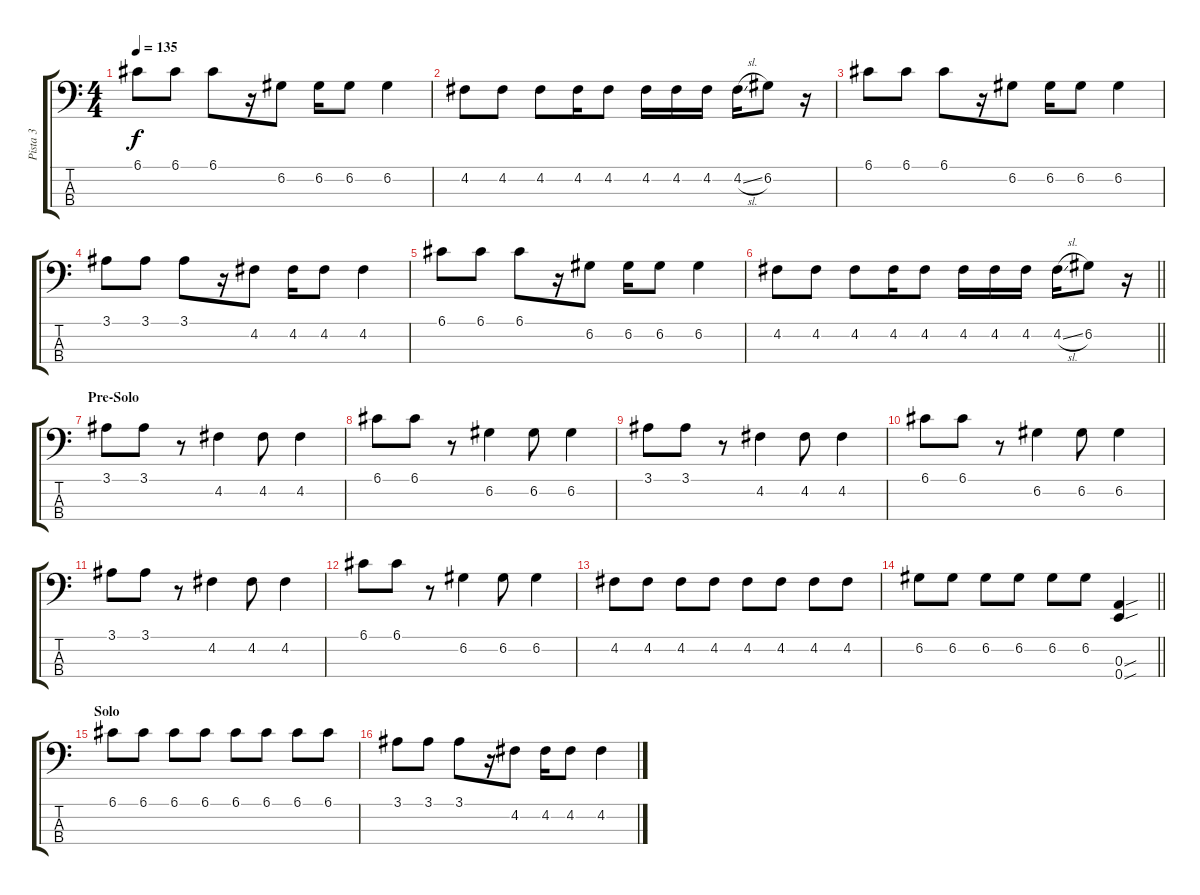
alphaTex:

\track ("Pista 3" "Pista 3") {instrument electricbasspick}
\staff {score tabs}
\tuning (G2 D2 A1 E1) {hide}
\ts (4 4)
\tempo 135
\clef f4
\ks c
6.1.8{dy f} 6.1.8 6.1.8 r.16 6.2.8 6.2.16 6.2.8 6.2.4 |
4.2.8 4.2.8 4.2.8 4.2.16 4.2.8 4.2.16 4.2.16 4.2.16 4.2{sl}.16 6.2.8 r.16 |
6.1.8 6.1.8 6.1.8 r.16 6.2.8 6.2.16 6.2.8 6.2.4 |
3.1.8 3.1.8 3.1.8 r.16 4.2.8 4.2.16 4.2.8 4.2.4 |
6.1.8 6.1.8 6.1.8 r.16 6.2.8 6.2.16 6.2.8 6.2.4 |
\barLineRight lightlight
4.2.8 4.2.8 4.2.8 4.2.16 4.2.8 4.2.16 4.2.16 4.2.16 4.2{sl}.16 6.2.8 r.16 |
\section ("" "Pre-Solo")
3.1.8 3.1.8 r.8 4.2.4 4.2.8 4.2.4 |
6.1.8 6.1.8 r.8 6.2.4 6.2.8 6.2.4 |
3.1.8 3.1.8 r.8 4.2.4 4.2.8 4.2.4 |
6.1.8 6.1.8 r.8 6.2.4 6.2.8 6.2.4 |
3.1.8 3.1.8 r.8 4.2.4 4.2.8 4.2.4 |
6.1.8 6.1.8 r.8 6.2.4 6.2.8 6.2.4 |
4.2.8 4.2.8 4.2.8 4.2.8 4.2.8 4.2.8 4.2.8 4.2.8 |
\barLineRight lightlight
6.2.8 6.2.8 6.2.8 6.2.8 6.2.8 6.2.8 (0.3{sou} 0.4{sou}).4 |
\section ("" "Solo")
6.1.8 6.1.8 6.1.8 6.1.8 6.1.8 6.1.8 6.1.8 6.1.8 |
3.1.8 3.1.8 3.1.8 r.16 4.2.8 4.2.16 4.2.8 4.2.4
